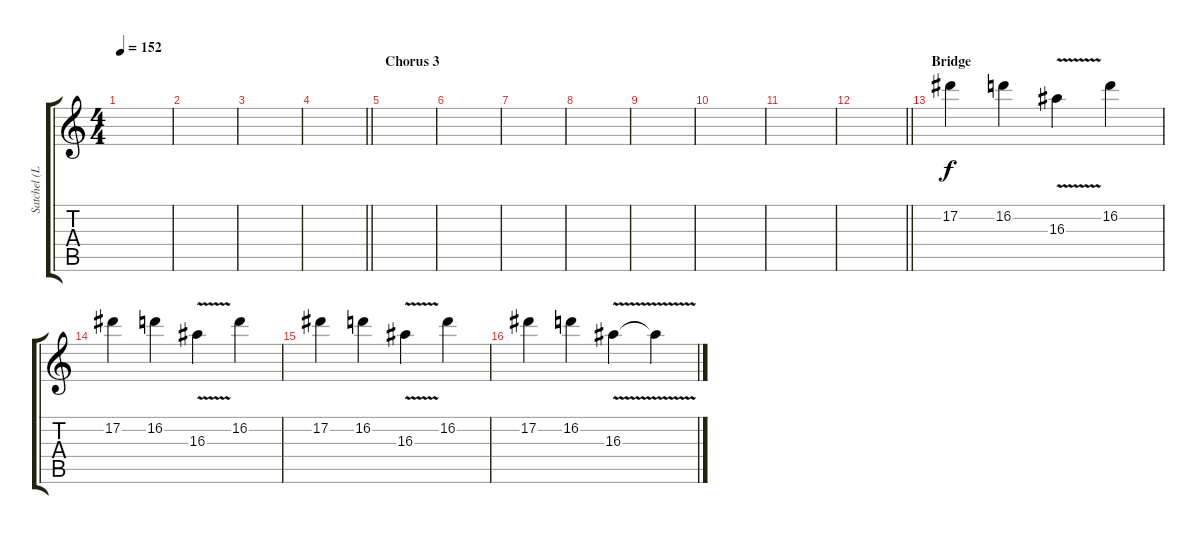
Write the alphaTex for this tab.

\track ("Satchel (Lead 4)" "Satchel (L") {instrument distortionguitar}
\staff {score tabs}
\tuning (Eb4 Bb3 Gb3 Db3 Ab2 Eb2) {hide}
\ts (4 4)
\tempo 152
\clef g2
\ks c
|
|
|
\barLineRight lightlight
|
\section ("" "Chorus 3")
|
|
|
|
|
|
|
\barLineRight lightlight
|
\section ("" "Bridge")
17.2.4{volume 8} 16.2.4 16.3{v}.4 16.2.4 |
17.2.4 16.2.4 16.3{v}.4 16.2.4 |
17.2.4 16.2.4 16.3{v}.4 16.2.4 |
17.2.4 16.2.4 16.3{v}.4 16.3{t}.4
